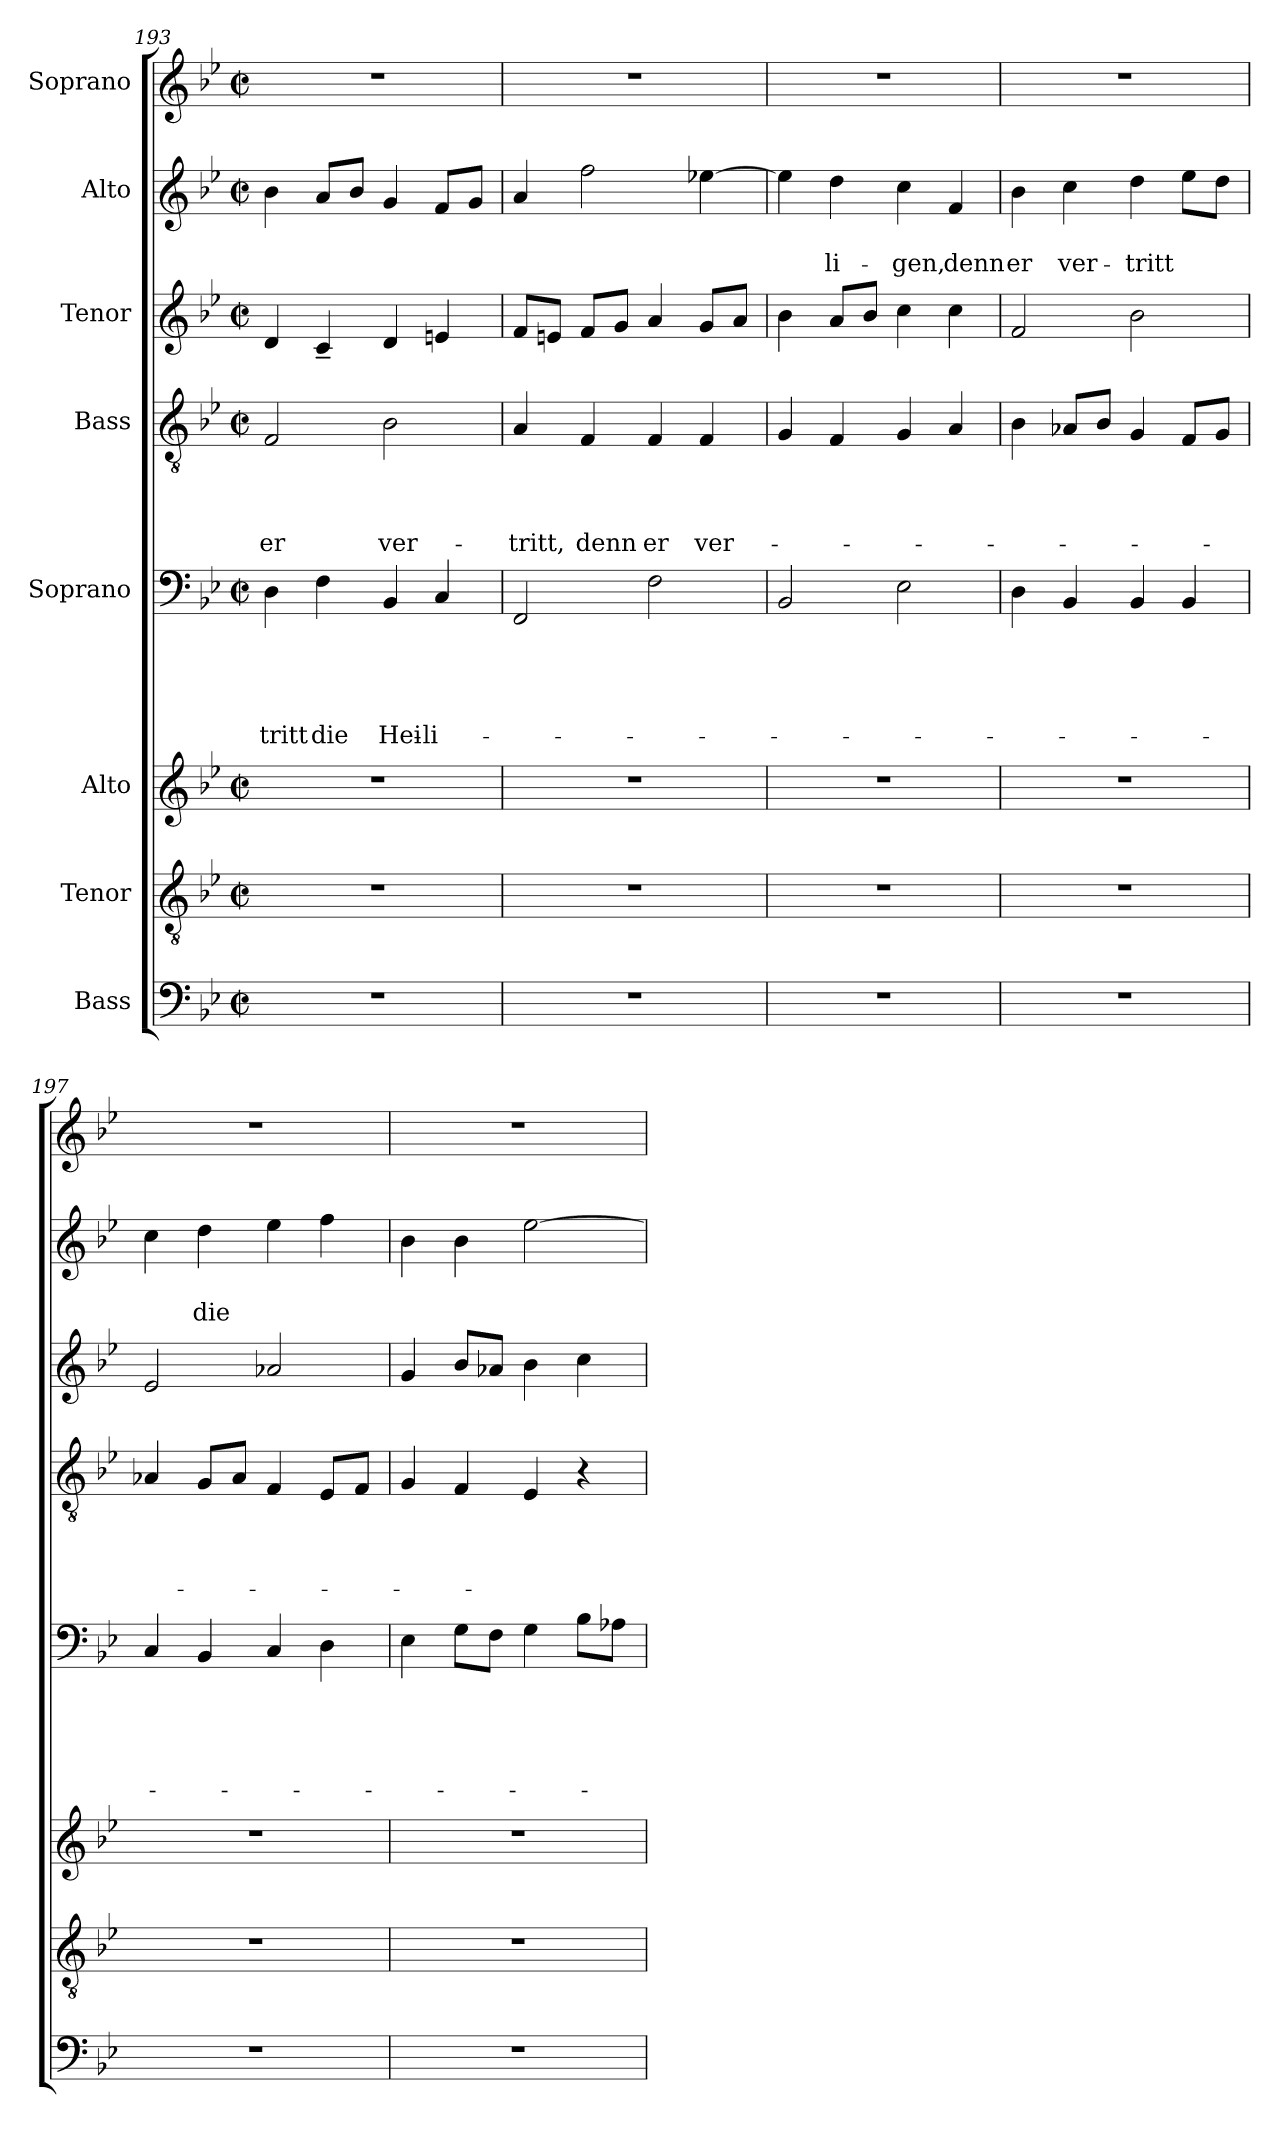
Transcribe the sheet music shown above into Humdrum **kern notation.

**kern	**kern	**kern	**kern	**text	**text	**text	**text	**text	**kern	**text	**text	**text	**text	**kern	**kern	**text	**text	**kern
*part8	*part7	*part6	*part5	*part5	*part5	*part5	*part5	*part5	*part4	*part4	*part4	*part4	*part4	*part3	*part2	*part2	*part2	*part1
*staff8	*staff7	*staff6	*staff5	*staff5	*staff5	*staff5	*staff5	*staff5	*staff4	*staff4	*staff4	*staff4	*staff4	*staff3	*staff2	*staff2	*staff2	*staff1
*I"Bass	*I"Tenor	*I"Alto	*I"Soprano	*	*	*	*	*	*I"Bass	*	*	*	*	*I"Tenor	*I"Alto	*	*	*I"Soprano
*clefF4	*clefGv2	*clefG2	*clefF4	*	*	*	*	*	*clefGv2	*	*	*	*	*clefG2	*clefG2	*	*	*clefG2
*k[b-e-]	*k[b-e-]	*k[b-e-]	*k[b-e-]	*	*	*	*	*	*k[b-e-]	*	*	*	*	*k[b-e-]	*k[b-e-]	*	*	*k[b-e-]
*B-:	*B-:	*B-:	*B-:	*	*	*	*	*	*B-:	*	*	*	*	*B-:	*B-:	*	*	*B-:
*M2/2	*M2/2	*M2/2	*M2/2	*	*	*	*	*	*M2/2	*	*	*	*	*M2/2	*M2/2	*	*	*M2/2
*met(c|)	*met(c|)	*met(c|)	*met(c|)	*	*	*	*	*	*met(c|)	*	*	*	*	*met(c|)	*met(c|)	*	*	*met(c|)
=193	=193	=193	=193	=193	=193	=193	=193	=193	=193	=193	=193	=193	=193	=193	=193	=193	=193	=193
!	!	!	!	!	!	!	!	!LO:LY:b	!	!	!	!	!LO:LY:b	!	!	!	!	!
1r	1r	1r	4D\	.	.	.	.	-tritt	2F/	.	.	.	er	4d/	4b-\	.	.	1r
!	!	!	!	!	!	!	!	!LO:LY:b	!	!	!	!	!	!	!	!	!	!
.	.	.	4F\	.	.	.	.	die	.	.	.	.	.	4c~</	8a/L	.	.	.
.	.	.	.	.	.	.	.	.	.	.	.	.	.	.	8b-/J	.	.	.
!	!	!	!	!	!	!	!	!LO:LY:b	!	!	!	!	!LO:LY:b	!	!	!	!	!
.	.	.	4BB-/	.	.	.	.	Hei-	2B-\	.	.	.	ver-	4d/	4g/	.	.	.
!	!	!	!	!	!	!	!	!LO:LY:b:rj	!	!	!	!	!	!	!	!	!	!
.	.	.	4C/	.	.	.	.	-li-	.	.	.	.	.	4en/	8f/L	.	.	.
.	.	.	.	.	.	.	.	.	.	.	.	.	.	.	8g/J	.	.	.
=194	=194	=194	=194	=194	=194	=194	=194	=194	=194	=194	=194	=194	=194	=194	=194	=194	=194	=194
!	!	!	!	!	!	!	!	!	!	!	!	!	!LO:LY:b	!	!	!	!	!
1r	1r	1r	2FF/	.	.	.	.	.	4A/	.	.	.	-tritt,	8f/L	4a/	.	.	1r
.	.	.	.	.	.	.	.	.	.	.	.	.	.	8en/J	.	.	.	.
!	!	!	!	!	!	!	!	!	!	!	!	!	!LO:LY:b	!	!	!	!	!
.	.	.	.	.	.	.	.	.	4F/	.	.	.	denn	8f/L	2ff\	.	.	.
.	.	.	.	.	.	.	.	.	.	.	.	.	.	8g/J	.	.	.	.
!	!	!	!	!	!	!	!	!	!	!	!	!	!LO:LY:b	!	!	!	!	!
.	.	.	2F\	.	.	.	.	.	4F/	.	.	.	er	4a/	.	.	.	.
!	!	!	!	!	!	!	!	!	!	!	!	!	!LO:LY:b	!	!	!	!	!
.	.	.	.	.	.	.	.	.	4F/	.	.	.	ver-	8g/L	[>4ee-X\	.	.	.
.	.	.	.	.	.	.	.	.	.	.	.	.	.	8a/J	.	.	.	.
=195	=195	=195	=195	=195	=195	=195	=195	=195	=195	=195	=195	=195	=195	=195	=195	=195	=195	=195
1r	1r	1r	2BB-/	.	.	.	.	.	4G/	.	.	.	.	4b-\	4ee-\]	.	.	1r
!	!	!	!	!	!	!	!	!	!	!	!	!	!	!	!	!	!LO:LY:b	!
.	.	.	.	.	.	.	.	.	4F/	.	.	.	.	8a/L	4dd\	.	-li-	.
.	.	.	.	.	.	.	.	.	.	.	.	.	.	8b-/J	.	.	.	.
!	!	!	!	!	!	!	!	!	!	!	!	!	!	!	!	!	!LO:LY:b	!
.	.	.	2E-\	.	.	.	.	.	4G/	.	.	.	.	4cc\	4cc\	.	-gen,	.
!	!	!	!	!	!	!	!	!	!	!	!	!	!	!	!	!	!LO:LY:b	!
.	.	.	.	.	.	.	.	.	4A/	.	.	.	.	4cc\	4f/	.	denn	.
!!LO:LB:g=z
=196	=196	=196	=196	=196	=196	=196	=196	=196	=196	=196	=196	=196	=196	=196	=196	=196	=196	=196
!	!	!	!	!	!	!	!	!	!	!	!	!	!	!	!	!	!LO:LY:b	!
1r	1r	1r	4D\	.	.	.	.	.	4B-\	.	.	.	.	2f/	4b-\	.	er	1r
!	!	!	!	!	!	!	!	!	!	!	!	!	!	!	!	!	!LO:LY:b	!
.	.	.	4BB-/	.	.	.	.	.	8A-X/L	.	.	.	.	.	4cc\	.	ver-	.
.	.	.	.	.	.	.	.	.	8B-/J	.	.	.	.	.	.	.	.	.
!	!	!	!	!	!	!	!	!	!	!	!	!	!	!	!	!	!LO:LY:b	!
.	.	.	4BB-/	.	.	.	.	.	4G/	.	.	.	.	2b-\	4dd\	.	-tritt	.
.	.	.	4BB-/	.	.	.	.	.	8F/L	.	.	.	.	.	8ee-\L	.	.	.
.	.	.	.	.	.	.	.	.	8G/J	.	.	.	.	.	8dd\J	.	.	.
=197	=197	=197	=197	=197	=197	=197	=197	=197	=197	=197	=197	=197	=197	=197	=197	=197	=197	=197
1r	1r	1r	4C/	.	.	.	.	.	4A-X/	.	.	.	.	2e-/	4cc\	.	.	1r
!	!	!	!	!	!	!	!	!	!	!	!	!	!	!	!	!	!LO:LY:b	!
.	.	.	4BB-/	.	.	.	.	.	8G/L	.	.	.	.	.	4dd\	.	die	.
.	.	.	.	.	.	.	.	.	8A-/J	.	.	.	.	.	.	.	.	.
.	.	.	4C/	.	.	.	.	.	4F/	.	.	.	.	2a-X/	4ee-\	.	.	.
.	.	.	4D\	.	.	.	.	.	8E-/L	.	.	.	.	.	4ff\	.	.	.
.	.	.	.	.	.	.	.	.	8F/J	.	.	.	.	.	.	.	.	.
=198	=198	=198	=198	=198	=198	=198	=198	=198	=198	=198	=198	=198	=198	=198	=198	=198	=198	=198
1r	1r	1r	4E-\	.	.	.	.	.	4G/	.	.	.	.	4g/	4b-\	.	.	1r
.	.	.	8G\L	.	.	.	.	.	4F/	.	.	.	.	8b-/L	4b-\	.	.	.
.	.	.	8F\J	.	.	.	.	.	.	.	.	.	.	8a-X/J	.	.	.	.
.	.	.	4G\	.	.	.	.	.	4E-/	.	.	.	.	4b-\	[>2ee-\	.	.	.
.	.	.	8B-\L	.	.	.	.	.	4r	.	.	.	.	4cc\	.	.	.	.
.	.	.	8A-X\J	.	.	.	.	.	.	.	.	.	.	.	.	.	.	.
=	=	=	=	=	=	=	=	=	=	=	=	=	=	=	=	=	=	=
*-	*-	*-	*-	*-	*-	*-	*-	*-	*-	*-	*-	*-	*-	*-	*-	*-	*-	*-
